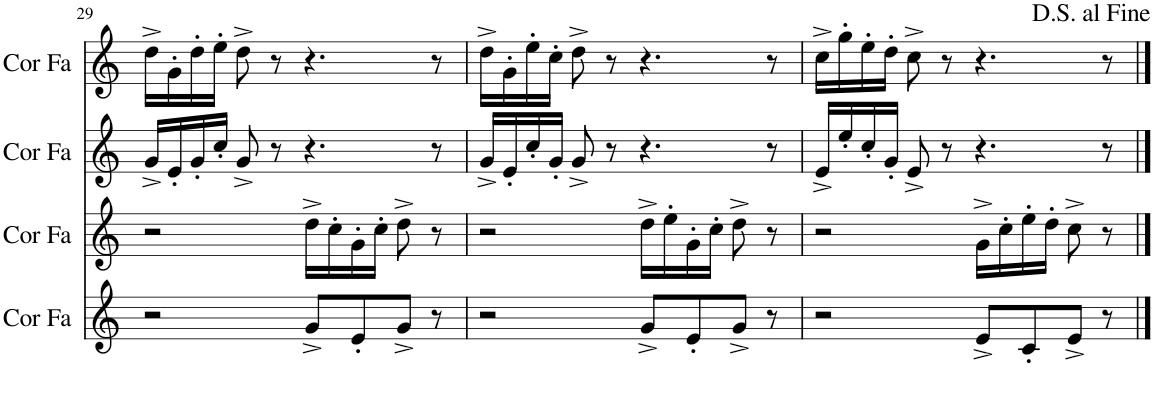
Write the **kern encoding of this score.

**kern	**kern	**kern	**kern
*part4	*part3	*part2	*part1
*staff4	*staff3	*staff2	*staff1
*I"Cor en Fa	*I"Cor en Fa	*I"Cor en Fa	*I"Cor en Fa
*I'Cor Fa	*I'Cor Fa	*I'Cor Fa	*I'Cor Fa
!!LO:PB:g=z
*clefG2	*clefG2	*clefG2	*clefG2
*Trd4c7	*Trd4c7	*Trd4c7	*Trd4c7
*k[]	*k[]	*k[]	*k[]
*M4/4	*M4/4	*M4/4	*M4/4
=29	=29	=29	=29
2r	2r	16g^/LL	16dd^\LL
.	.	16e'/	16g'\
.	.	16g'/	16dd'\
.	.	16cc'/JJ	16ee'\JJ
.	.	8g^/	8dd^\
.	.	8r	8r
8g^/L	16dd^\LL	4.r	4.r
.	16cc'\	.	.
8e'/	16g'\	.	.
.	16cc'\JJ	.	.
8g^/J	8dd^\	.	.
8r	8r	8r	8r
=30	=30	=30	=30
2r	2r	16g^/LL	16dd^\LL
.	.	16e'/	16g'\
.	.	16cc'/	16ee'\
.	.	16g'/JJ	16cc'\JJ
.	.	8g^/	8dd^\
.	.	8r	8r
8g^/L	16dd^\LL	4.r	4.r
.	16ee'\	.	.
8e'/	16g'\	.	.
.	16cc'\JJ	.	.
8g^/J	8dd^\	.	.
8r	8r	8r	8r
=31	=31	=31	=31
2r	2r	16e^/LL	16cc^\LL
.	.	16ee'/	16gg'\
.	.	16cc'/	16ee'\
.	.	16g'/JJ	16dd'\JJ
.	.	8e^/	8cc^\
.	.	8r	8r
8e^/L	16g^\LL	4.r	4.r
.	16cc'\	.	.
8c'/	16ee'\	.	.
.	16dd'\JJ	.	.
8e^/J	8cc^\	.	.
8r	8r	8r	8r
==	==	==	==
*-	*-	*-	*-
